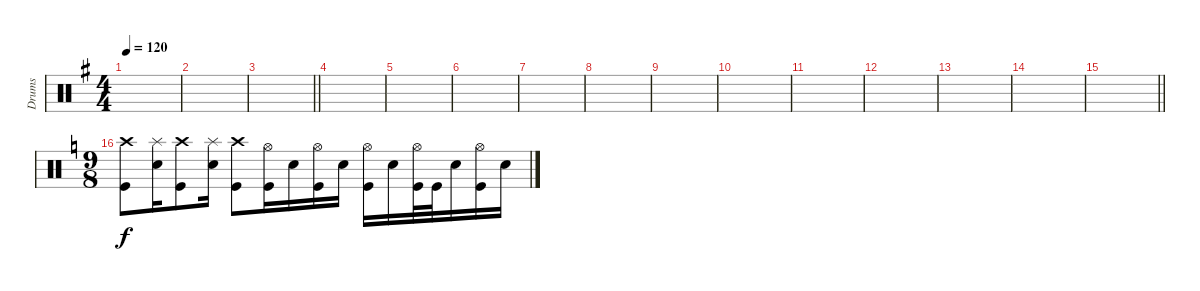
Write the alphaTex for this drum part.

\track ("Drums" "Drums") {instrument percussion}
\staff
\articulation defaults
\ts (4 4)
\tempo 120
\clef neutral
\ks eminor
|
|
\barLineRight lightlight
|
|
|
|
|
|
|
|
|
|
|
|
\barLineRight lightlight
|
\ts (9 8)
\section ("" "")
\ks c
("Crash high (hit)" "Kick (hit)").8 ("Splash (hit)" "Electric Snare (hit)").16 ("Crash high (hit)" "Kick (hit)").8 ("Splash (hit)" "Electric Snare (hit)").16 ("Crash high (hit)" "Kick (hit)").8 ("Hi-Hat (open)" "Kick (hit)").16 "Electric Snare (hit)".16 ("Hi-Hat (open)" "Kick (hit)").16 "Electric Snare (hit)".16 ("Hi-Hat (open)" "Kick (hit)").16 "Electric Snare (hit)".16 ("Hi-Hat (open)" "Kick (hit)").32 "Kick (hit)".32 "Electric Snare (hit)".16 ("Hi-Hat (open)" "Kick (hit)").16 "Electric Snare (hit)".16
